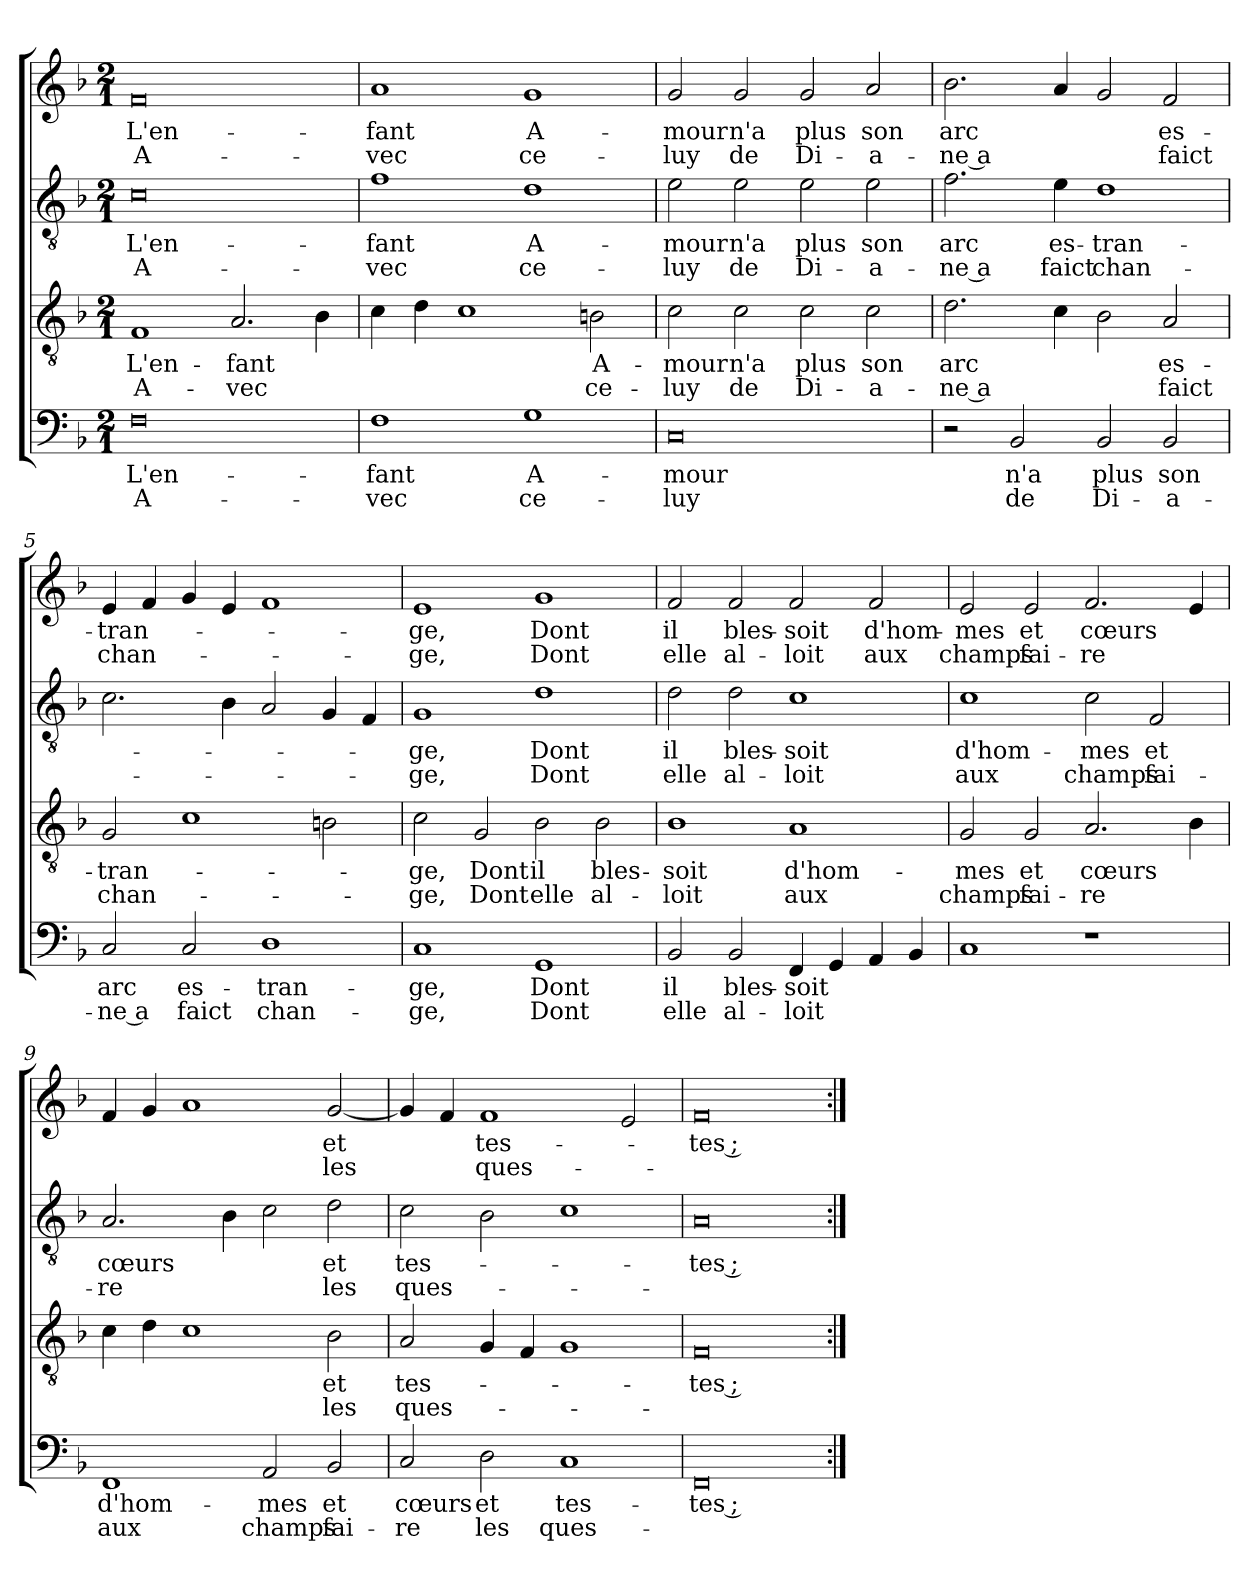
**kern	**text	**text	**kern	**text	**text	**kern	**text	**text	**kern	**text	**text
*part4	*part4	*part4	*part3	*part3	*part3	*part2	*part2	*part2	*part1	*part1	*part1
*staff4	*staff4	*staff4	*staff3	*staff3	*staff3	*staff2	*staff2	*staff2	*staff1	*staff1	*staff1
*clefF4	*	*	*clefGv2	*	*	*clefGv2	*	*	*clefG2	*	*
*	*	*	*ITrd-7c-12	*	*	*ITrd-7c-12	*	*	*	*	*
*k[b-]	*	*	*k[b-]	*	*	*k[b-]	*	*	*k[b-]	*	*
*F:	*	*	*F:	*	*	*F:	*	*	*F:	*	*
*M2/1	*	*	*M2/1	*	*	*M2/1	*	*	*M2/1	*	*
=1	=1	=1	=1	=1	=1	=1	=1	=1	=1	=1	=1
0F\	L'en-	A-	1f/	L'en-	A-	0cc\	L'en-	A-	0f/	L'en-	A-
.	.	.	2.a/	-fant	-vec	.	.	.	.	.	.
.	.	.	4b-\	.	.	.	.	.	.	.	.
=2	=2	=2	=2	=2	=2	=2	=2	=2	=2	=2	=2
1F\	-fant	-vec	4cc\	.	.	1ff\	-fant	-vec	1a/	-fant	-vec
.	.	.	4dd\	.	.	.	.	.	.	.	.
.	.	.	1cc\	.	.	.	.	.	.	.	.
1G\	A-	ce-	.	.	.	1dd\	A-	ce-	1g/	A-	ce-
.	.	.	2bn\	A-	ce-	.	.	.	.	.	.
=3	=3	=3	=3	=3	=3	=3	=3	=3	=3	=3	=3
0C/	-mour	-luy	2cc\	-mour	-luy	2ee\	-mour	-luy	2g/	-mour	-luy
.	.	.	2cc\	n'a	de	2ee\	n'a	de	2g/	n'a	de
.	.	.	2cc\	plus	Di-	2ee\	plus	Di-	2g/	plus	Di-
.	.	.	2cc\	son	-a-	2ee\	son	-a-	2a/	son	-a-
=4	=4	=4	=4	=4	=4	=4	=4	=4	=4	=4	=4
2r	.	.	2.dd\	arc	-ne a	2.ff\	arc	-ne a	2.b-\	arc	-ne a
2BB-/	n'a	de	.	.	.	.	.	.	.	.	.
.	.	.	4cc\	.	.	4ee\	es-	faict	4a/	.	.
2BB-/	plus	Di-	2b-\	.	.	1dd\	-tran-	chan-	2g/	.	.
2BB-/	son	-a-	2a/	es-	faict	.	.	.	2f/	es-	faict
=5	=5	=5	=5	=5	=5	=5	=5	=5	=5	=5	=5
2C/	arc	-ne a	2g/	-tran-	chan-	2.cc\	.	.	4e/	-tran-	chan-
.	.	.	.	.	.	.	.	.	4f/	.	.
2C/	es-	faict	1cc\	.	.	.	.	.	4g/	.	.
.	.	.	.	.	.	4b-\	.	.	4e/	.	.
1D\	-tran-	chan-	.	.	.	2a/	.	.	1f/	.	.
.	.	.	2bn\	.	.	4g/	.	.	.	.	.
.	.	.	.	.	.	4f/	.	.	.	.	.
!!LO:LB:g=z
=6	=6	=6	=6	=6	=6	=6	=6	=6	=6	=6	=6
1C/	-ge,	-ge,	2cc\	-ge,	-ge,	1g/	-ge,	-ge,	1e/	-ge,	-ge,
.	.	.	2g/	Dont	Dont	.	.	.	.	.	.
1GG/	Dont	Dont	2b-\	il	elle	1dd\	Dont	Dont	1g/	Dont	Dont
.	.	.	2b-\	bles-	al-	.	.	.	.	.	.
=7	=7	=7	=7	=7	=7	=7	=7	=7	=7	=7	=7
2BB-/	il	elle	1b-\	-soit	-loit	2dd\	il	elle	2f/	il	elle
2BB-/	bles-	al-	.	.	.	2dd\	bles-	al-	2f/	bles-	al-
4FF/	-soit	-loit	1a/	d'hom-	aux	1cc\	-soit	-loit	2f/	-soit	-loit
4GG/	.	.	.	.	.	.	.	.	.	.	.
4AA/	.	.	.	.	.	.	.	.	2f/	d'hom-	aux
4BB-/	.	.	.	.	.	.	.	.	.	.	.
=8	=8	=8	=8	=8	=8	=8	=8	=8	=8	=8	=8
1C/	.	.	2g/	-mes	champs	1cc\	d'hom-	aux	2e/	-mes	champs
.	.	.	2g/	et	fai-	.	.	.	2e/	et	fai-
1r	.	.	2.a/	cœurs	-re	2cc\	-mes	champs	2.f/	cœurs	-re
.	.	.	.	.	.	2f/	et	fai-	.	.	.
.	.	.	4b-\	.	.	.	.	.	4e/	.	.
!!LO:LB:g=z
=9	=9	=9	=9	=9	=9	=9	=9	=9	=9	=9	=9
1FF/	d'hom-	aux	4cc\	.	.	2.a/	cœurs	-re	4f/	.	.
.	.	.	4dd\	.	.	.	.	.	4g/	.	.
.	.	.	1cc\	.	.	.	.	.	1a/	.	.
.	.	.	.	.	.	4b-\	.	.	.	.	.
2AA/	-mes	champs	.	.	.	2cc\	.	.	.	.	.
2BB-/	et	fai-	2b-\	et	les	2dd\	et	les	[2g/	et	les
=10	=10	=10	=10	=10	=10	=10	=10	=10	=10	=10	=10
2C/	cœurs	-re	2a/	tes-	ques-	2cc\	tes-	ques-	4g/]	.	.
.	.	.	.	.	.	.	.	.	4f/	.	.
2D\	et	les	4g/	.	.	2b-\	.	.	1f/	tes-	ques-
.	.	.	4f/	.	.	.	.	.	.	.	.
1C/	tes-	ques-	1g/	.	.	1cc\	.	.	.	.	.
.	.	.	.	.	.	.	.	.	2e/	.	.
=11	=11	=11	=11	=11	=11	=11	=11	=11	=11	=11	=11
0FF/	-tes ;	.	0f/	-tes ;	.	0a/	-tes ;	.	0f/	-tes ;	.
=:|!	=:|!	=:|!	=:|!	=:|!	=:|!	=:|!	=:|!	=:|!	=:|!	=:|!	=:|!
*-	*-	*-	*-	*-	*-	*-	*-	*-	*-	*-	*-
